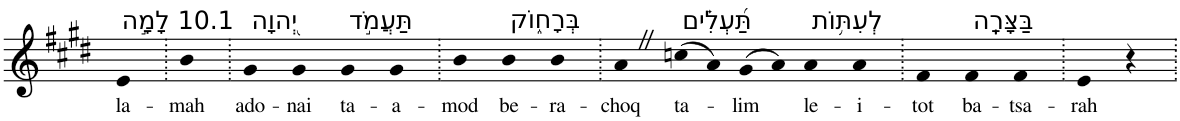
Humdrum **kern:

**kern	**text
*part1	*part1
*staff1	*staff1
*I"Piano	*
*I'Pno	*
*clefG2	*
*k[f#c#g#d#]	*
*E:	*
=1	=1
!LO:TX:a:t=10.1 לָמָ֣ה	!
!	!LO:LY:b
4e	la-
=2.	=2.
!	!LO:LY:b
4b	-mah
=3.	=3.
!LO:TX:a:t=יְ֭הוָה	!
!	!LO:LY:b
4g#	ado-
!	!LO:LY:b
4g#	-nai
!LO:TX:a:t=תַּעֲמֹ֣ד	!
!	!LO:LY:b
4g#	ta-
!	!LO:LY:b
4g#	-a-
=4.	=4.
!	!LO:LY:b
4b	-mod
!LO:TX:a:t=בְּרָח֑וֹק	!
!	!LO:LY:b
4b	be-
!	!LO:LY:b
4b	-ra-
=5.	=5.
!	!LO:LY:b
4aZ	-choq
!LO:TX:a:t=תַּ֝עְלִ֗ים	!
!	!LO:LY:b
(>8ccn	ta-
8a)	.
!	!LO:LY:b
(>8g#	-lim
8a)	.
!LO:TX:a:t=לְעִתּ֥וֹת	!
!	!LO:LY:b
4a	le-
!	!LO:LY:b
4a	-i-
=6.	=6.
!	!LO:LY:b
4f#	-tot
!LO:TX:a:t=בַּצָּרָֽה	!
!	!LO:LY:b
4f#	ba-
!	!LO:LY:b
4f#	-tsa-
=7.	=7.
!	!LO:LY:b
4e	-rah
4r	.
=.	=.
*-	*-
